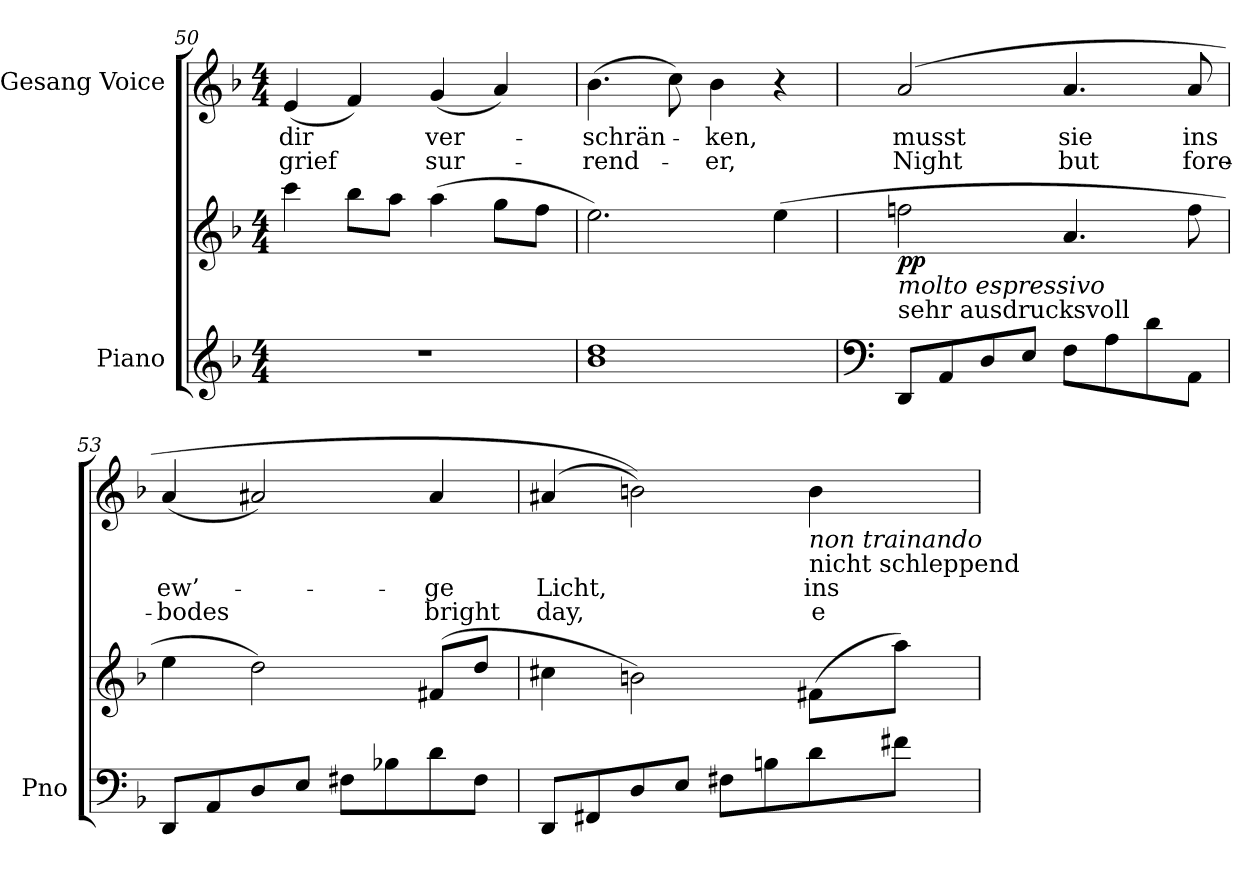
**kern	**kern	**dynam	**kern	**text	**text
*part2	*part2	*part2	*part1	*part1	*part1
*staff3	*staff2	*staff2/3	*staff1	*staff1	*staff1
*I"Piano	*	*	*I"Gesang Voice	*	*
*I'Pno	*	*	*	*	*
*clefG2	*clefG2	*	*clefG2	*	*
*k[b-]	*k[b-]	*	*k[b-]	*	*
*M4/4	*M4/4	*	*M4/4	*	*
=50	=50	=50	=50	=50	=50
!	!	!	!	!LO:LY:b	!LO:LY:b
1r	4ccc\	.	(4e/	dir	grief
.	8bb-\L	.	4f/)	.	.
.	8aa\J	.	.	.	.
!	!	!	!	!LO:LY:b	!LO:LY:b
.	(4aa\	.	(4g/	ver-	sur-
.	8gg\L	.	4a/)	.	.
.	8ff\J	.	.	.	.
=51	=51	=51	=51	=51	=51
!	!	!	!	!LO:LY:b	!LO:LY:b
1b- 1dd	2.ee\)	.	(4.b-\	-schrän-	-rend-
.	.	.	8cc\)	.	.
!	!	!	!	!LO:LY:b	!LO:LY:b
.	.	.	4b-\	-ken,	-er,
.	(4ee\	.	4r	.	.
!!LO:PB:g=z
=52	=52	=52	=52	=52	=52
*clefF4	*	*	*	*	*
!	!LO:TX:b:i:t=molto espressivo	!	!	!	!
!	!LO:TX:b:t=sehr ausdrucksvoll	!	!	!	!
!	!	!LO:DY:b	!	!LO:LY:b	!LO:LY:b
8DD/L	2ffn\	pp	(2a/	musst	Night
8AA/	.	.	.	.	.
8D/	.	.	.	.	.
8E/J	.	.	.	.	.
!	!	!	!	!LO:LY:b	!LO:LY:b
8F\L	4.a/	.	4.a/	sie	but
8A\	.	.	.	.	.
8d\	.	.	.	.	.
!	!	!	!	!LO:LY:b	!LO:LY:b
8AA\J	8ff\	.	8a/	ins	fore-
=53	=53	=53	=53	=53	=53
!	!	!	!	!LO:LY:b	!LO:LY:b
8DD/L	4ee\	.	(4a/	ew’-	-bodes
8AA/	.	.	.	.	.
8D/	2dd\)	.	2a#X/)	.	.
8E/J	.	.	.	.	.
8F#X\L	.	.	.	.	.
8B-X\	.	.	.	.	.
!	!	!	!	!LO:LY:b	!LO:LY:b
8d\	(>8f#X/L	.	4a#/	-ge	bright
8F#\J	8dd/J	.	.	.	.
=54	=54	=54	=54	=54	=54
!	!	!	!	!LO:LY:b	!LO:LY:b
8DD/L	4cc#X\	.	(4a#X/	Licht,	day,
8FF#X/	.	.	.	.	.
8D/	2bn\)	.	2bn\))	.	.
8E/J	.	.	.	.	.
8F#X\L	.	.	.	.	.
8Bn\	.	.	.	.	.
!	!	!	!LO:TX:b:i:t=non trainando	!	!
!	!	!	!LO:TX:b:t=nicht schleppend	!	!
!	!	!	!	!LO:LY:b	!LO:LY:b
8d\	(8f#X\L	.	4b\	ins	e-
8f#X\J	8aa\J)	.	.	.	.
=	=	=	=	=	=
*-	*-	*-	*-	*-	*-
